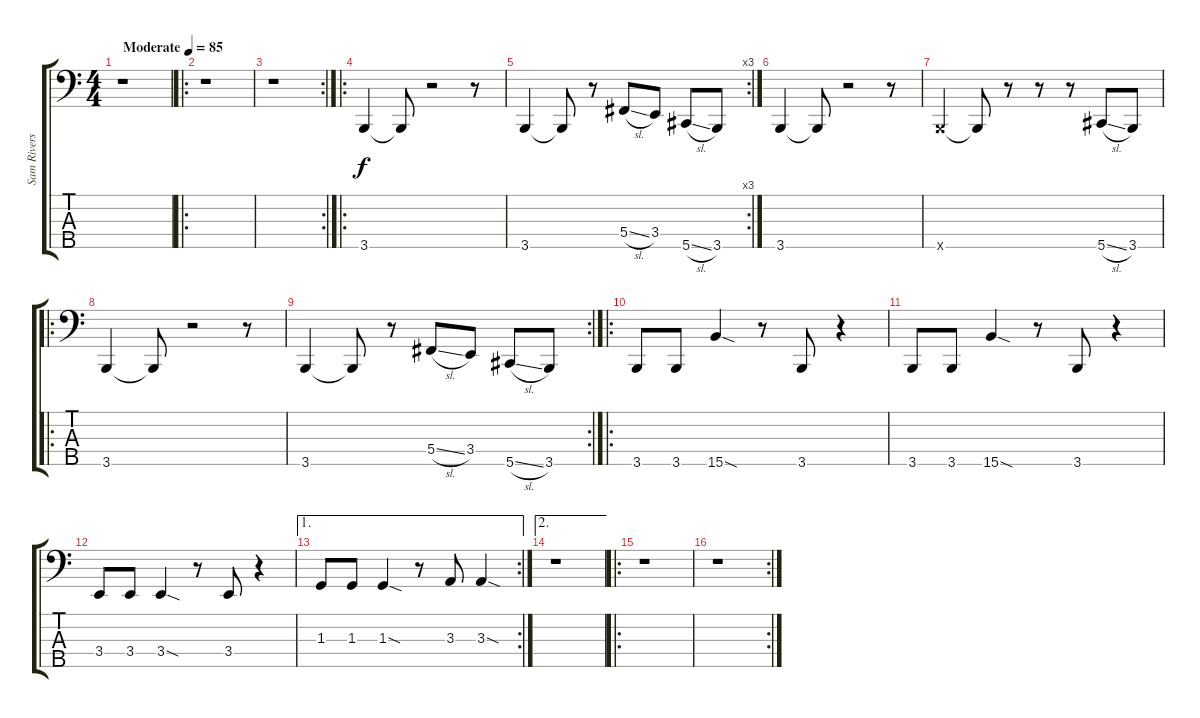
\track ("Sam Rivers" "Sam Rivers") {instrument electricbassfinger}
\staff {score tabs}
\tuning (E2 B1 Gb1 Db1 Ab0) {hide}
\ts (4 4)
\tempo (85 "Moderate")
\clef f4
\ks c
r.1{dy f instrument electricbassfinger} |
\ro
r.1 |
\rc 2
r.1 |
\ro
3.5.4{txt ""} 3.5{t}.8 r.2 r.8 |
\rc 3
3.5.4 3.5{t}.8 r.8 5.4{sl}.8 3.4.8 5.5{sl}.8 3.5.8 |
3.5.4 3.5{t}.8 r.2 r.8 |
3.5{x}.4 3.5{t}.8 r.8 r.8 r.8 5.5{sl}.8 3.5.8 |
\ro
3.5.4 3.5{t}.8 r.2 r.8 |
\rc 2
3.5.4 3.5{t}.8 r.8 5.4{sl}.8 3.4.8 5.5{sl}.8 3.5.8 |
\ro
3.5.8 3.5.8 15.5{sod}.4 r.8 3.5.8 r.4 |
3.5.8 3.5.8 15.5{sod}.4 r.8 3.5.8 r.4 |
3.4.8 3.4.8 3.4{sod}.4 r.8 3.4.8 r.4 |
\ae 1
\rc 2
1.3.8 1.3.8 1.3{sod}.4 r.8 3.3.8 3.3{sod}.4 |
\ae 2
r.1 |
\ro
r.1 |
\rc 2
r.1
